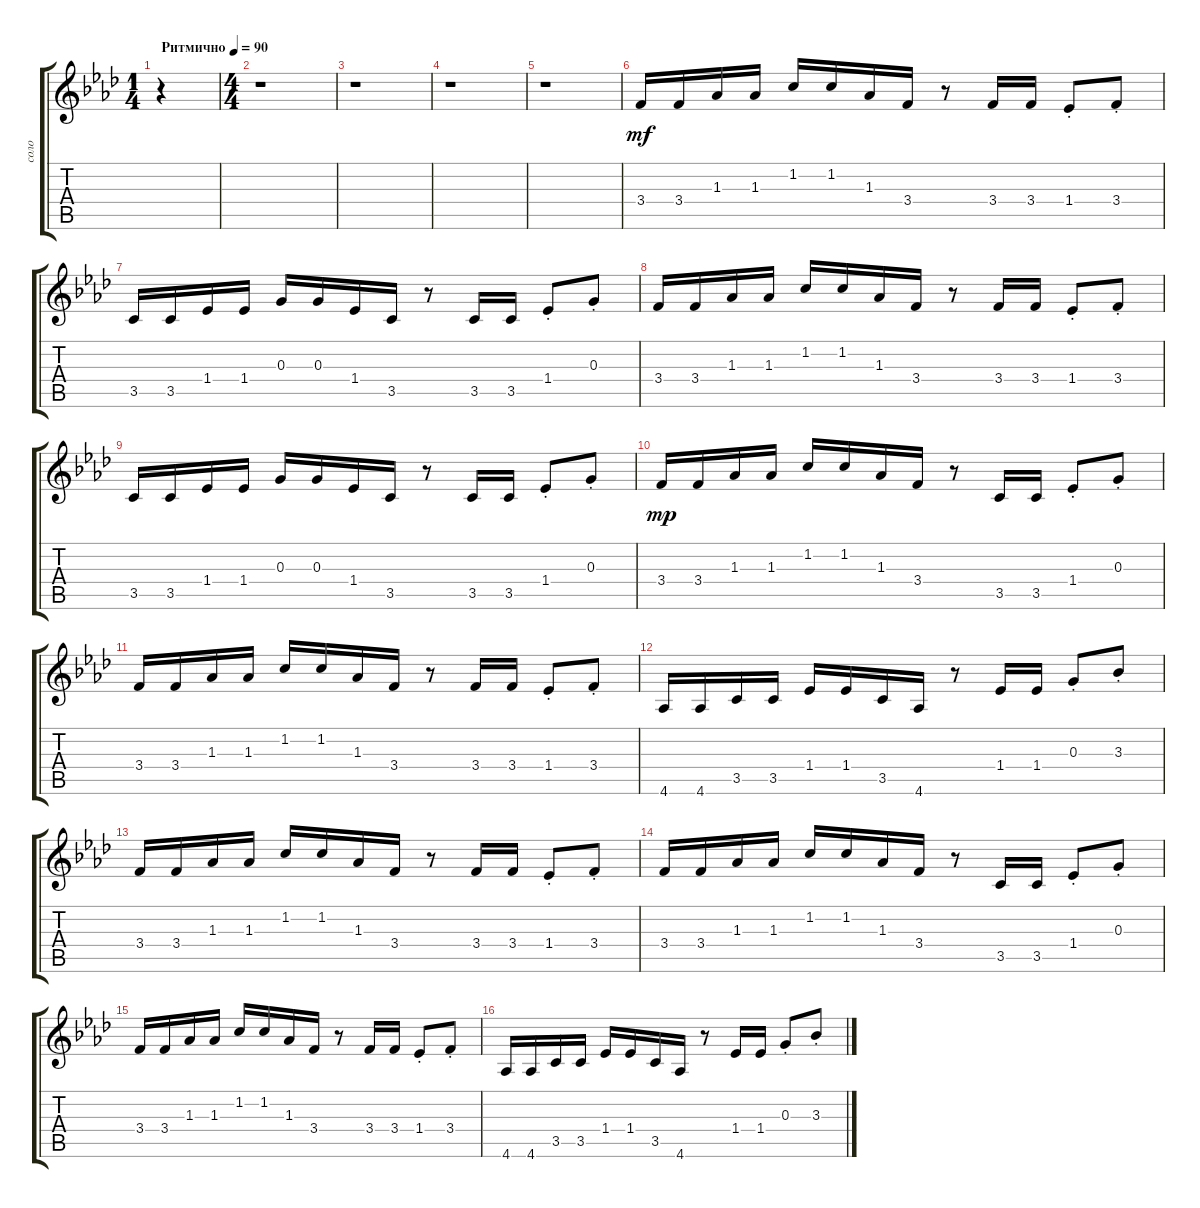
\track ("соло" "соло") {instrument electricguitarjazz}
\staff {score tabs}
\tuning (E4 B3 G3 D3 A2 E2) {hide}
\ts (1 4)
\tempo (90 "Ритмично")
\clef g2
\ks fminor
r.4{dy mf instrument electricguitarjazz} |
\ts (4 4)
r.1 |
r.1 |
r.1 |
r.1 |
3.4.16 3.4.16 1.3.16 1.3.16 1.2.16 1.2.16 1.3.16 3.4.16 r.8 3.4.16 3.4.16 1.4{st}.8 3.4{st}.8 |
3.5.16 3.5.16 1.4.16 1.4.16 0.3.16 0.3.16 1.4.16 3.5.16 r.8 3.5.16 3.5.16 1.4{st}.8 0.3{st}.8 |
3.4.16 3.4.16 1.3.16 1.3.16 1.2.16 1.2.16 1.3.16 3.4.16 r.8 3.4.16 3.4.16 1.4{st}.8 3.4{st}.8 |
3.5.16 3.5.16 1.4.16 1.4.16 0.3.16 0.3.16 1.4.16 3.5.16 r.8 3.5.16 3.5.16 1.4{st}.8 0.3{st}.8 |
3.4.16{dy mp} 3.4.16 1.3.16 1.3.16 1.2.16 1.2.16 1.3.16 3.4.16 r.8 3.5.16 3.5.16 1.4{st}.8 0.3{st}.8 |
3.4.16 3.4.16 1.3.16 1.3.16 1.2.16 1.2.16 1.3.16 3.4.16 r.8 3.4.16 3.4.16 1.4{st}.8 3.4{st}.8 |
4.6.16 4.6.16 3.5.16 3.5.16 1.4.16 1.4.16 3.5.16 4.6.16 r.8 1.4.16 1.4.16 0.3{st}.8 3.3{st}.8 |
3.4.16 3.4.16 1.3.16 1.3.16 1.2.16 1.2.16 1.3.16 3.4.16 r.8 3.4.16 3.4.16 1.4{st}.8 3.4{st}.8 |
3.4.16 3.4.16 1.3.16 1.3.16 1.2.16 1.2.16 1.3.16 3.4.16 r.8 3.5.16 3.5.16 1.4{st}.8 0.3{st}.8 |
3.4.16 3.4.16 1.3.16 1.3.16 1.2.16 1.2.16 1.3.16 3.4.16 r.8 3.4.16 3.4.16 1.4{st}.8 3.4{st}.8 |
4.6.16 4.6.16 3.5.16 3.5.16 1.4.16 1.4.16 3.5.16 4.6.16 r.8 1.4.16 1.4.16 0.3{st}.8 3.3{st}.8
